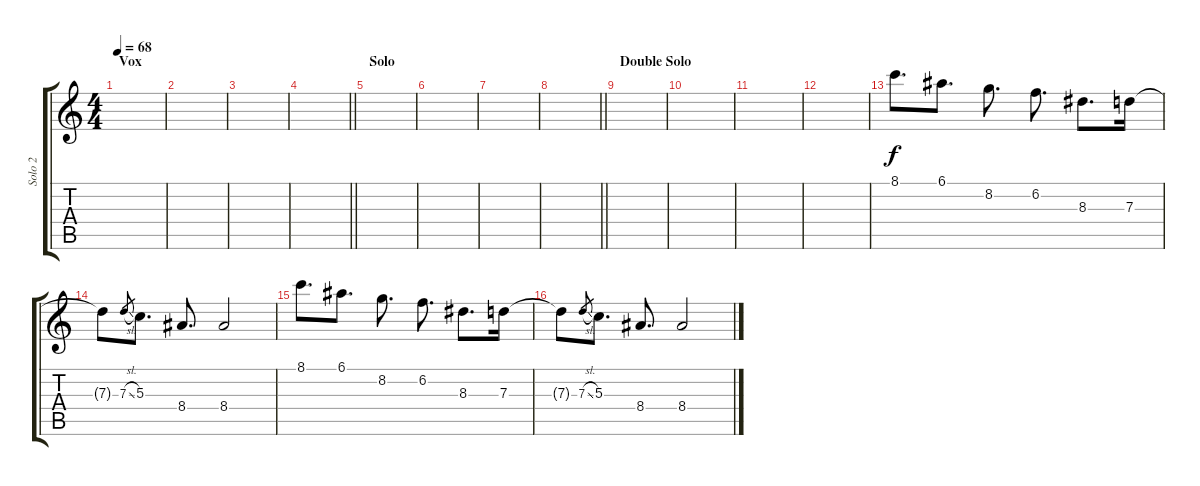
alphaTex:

\track ("Solo 2" "Solo 2") {instrument electricguitarjazz}
\staff {score tabs}
\tuning (E4 B3 G3 D3 A2 E2) {hide}
\ts (4 4)
\section ("" "Vox")
\tempo 68
\clef g2
\ks c
|
|
|
\barLineRight lightlight
|
\section ("" "Solo")
|
|
|
\barLineRight lightlight
|
\section ("" "Double Solo")
|
|
|
|
8.1.8{d} 6.1.8{d} 8.2.8{d} 6.2.8{d} 8.3.8{d} 7.3.16 |
7.3{t}.8 7.3{sl}.8{gr} 5.3.8{d} 8.4.8{d} 8.4.2 |
8.1.8{d} 6.1.8{d} 8.2.8{d} 6.2.8{d} 8.3.8{d} 7.3.16 |
7.3{t}.8 7.3{sl}.8{gr} 5.3.8{d} 8.4.8{d} 8.4.2
